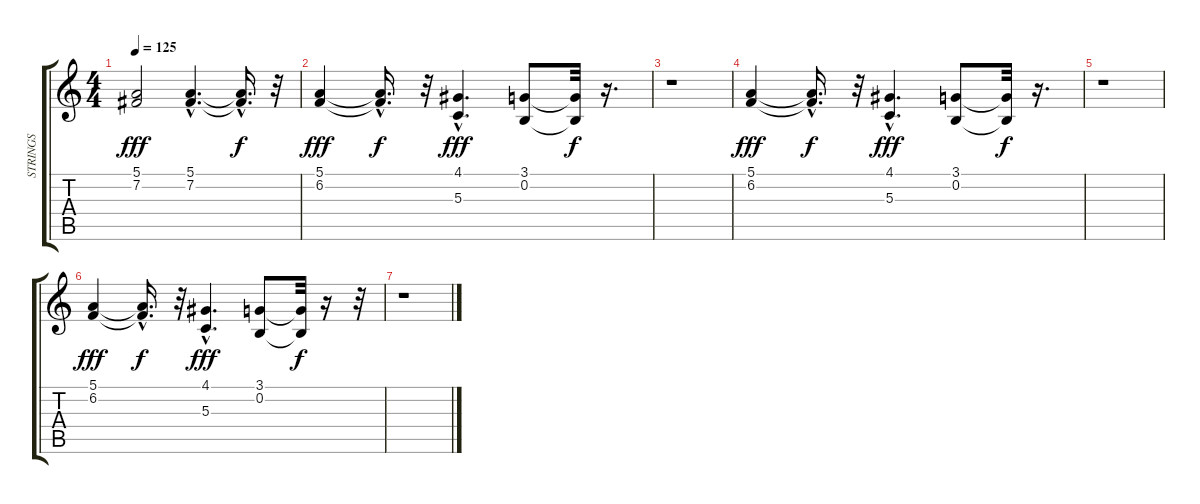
\track ("STRINGS" "STRINGS") {instrument stringensemble2}
\staff {score tabs}
\tuning (E4 B3 G3 D3 A2 E2) {hide}
\ts (4 4)
\tempo 125
\clef g2
\ks c
(5.1 7.2).2{dy fff} (5.1{hac} 7.2{hac}).4{d} (5.1{hac t} 7.2{hac t}).16{d dy f} r.32 |
(5.1 6.2).4{dy fff} (5.1{hac t} 6.2{hac t}).16{d dy f} r.32 (4.1{hac} 5.3{hac}).4{d dy fff} (3.1 0.2).8 (3.1{t} 0.2{t}).32{dy f} r.16{d} |
r.1 |
(5.1 6.2).4{dy fff} (5.1{hac t} 6.2{hac t}).16{d dy f} r.32 (4.1{hac} 5.3{hac}).4{d dy fff} (3.1 0.2).8 (3.1{t} 0.2{t}).32{dy f} r.16{d} |
r.1 |
(5.1 6.2).4{dy fff} (5.1{hac t} 6.2{hac t}).16{d dy f} r.32 (4.1{hac} 5.3{hac}).4{d dy fff} (3.1 0.2).8 (3.1{t} 0.2{t}).32{dy f} r.16 r.32 |
r.1
